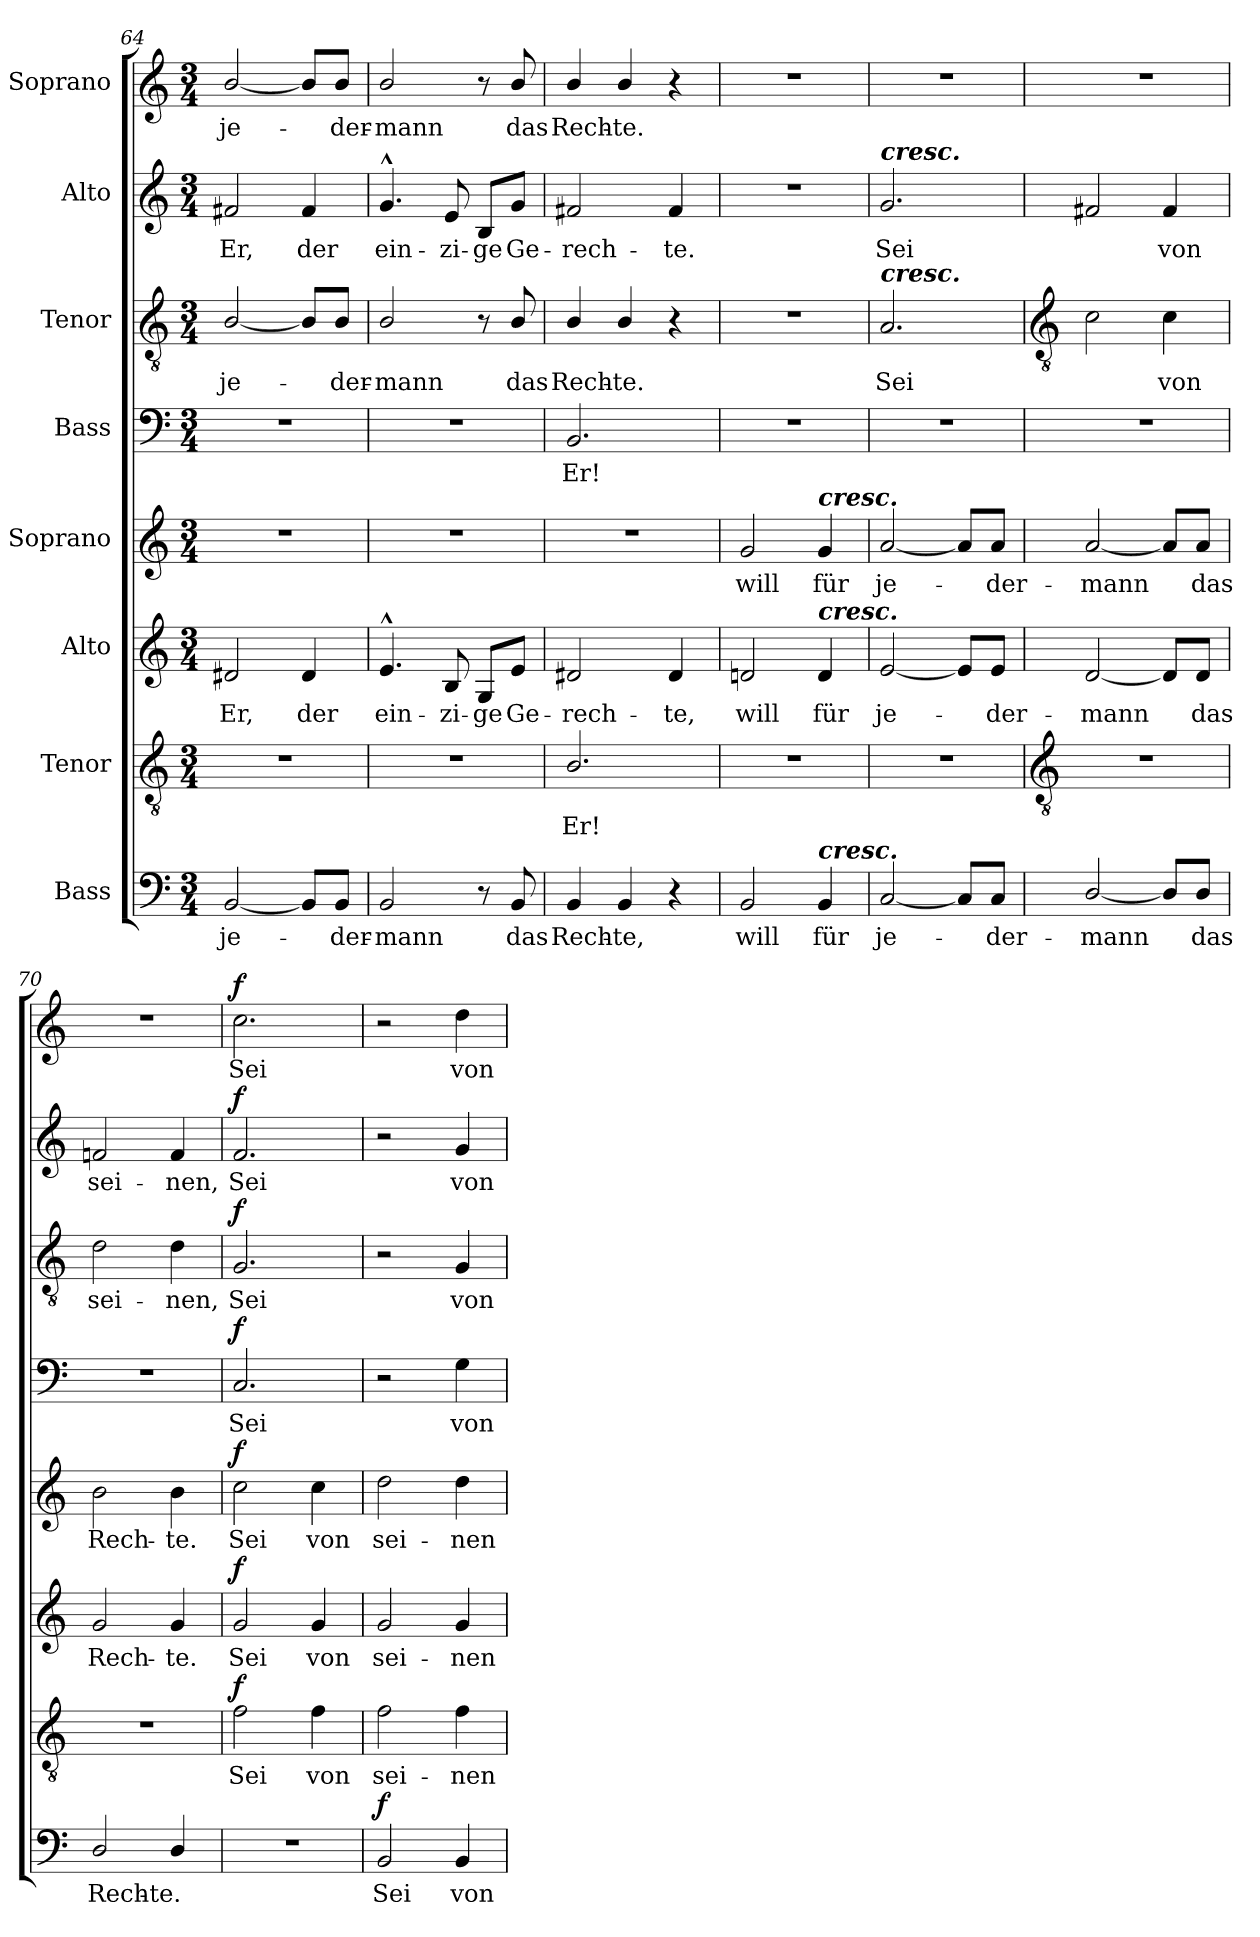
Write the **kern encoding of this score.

**kern	**text	**dynam	**kern	**text	**dynam	**kern	**text	**dynam	**kern	**text	**dynam	**kern	**text	**dynam	**kern	**text	**dynam	**kern	**text	**dynam	**kern	**text	**dynam
*part8	*part8	*part8	*part7	*part7	*part7	*part6	*part6	*part6	*part5	*part5	*part5	*part4	*part4	*part4	*part3	*part3	*part3	*part2	*part2	*part2	*part1	*part1	*part1
*staff8	*staff8	*staff8	*staff7	*staff7	*staff7	*staff6	*staff6	*staff6	*staff5	*staff5	*staff5	*staff4	*staff4	*staff4	*staff3	*staff3	*staff3	*staff2	*staff2	*staff2	*staff1	*staff1	*staff1
*I"Bass	*	*	*I"Tenor	*	*	*I"Alto	*	*	*I"Soprano	*	*	*I"Bass	*	*	*I"Tenor	*	*	*I"Alto	*	*	*I"Soprano	*	*
*clefF4	*	*	*clefGv2	*	*	*clefG2	*	*	*clefG2	*	*	*clefF4	*	*	*clefGv2	*	*	*clefG2	*	*	*clefG2	*	*
*k[]	*	*	*k[]	*	*	*k[]	*	*	*k[]	*	*	*k[]	*	*	*k[]	*	*	*k[]	*	*	*k[]	*	*
*C:	*	*	*C:	*	*	*C:	*	*	*C:	*	*	*C:	*	*	*C:	*	*	*C:	*	*	*C:	*	*
*M3/4	*	*	*M3/4	*	*	*M3/4	*	*	*M3/4	*	*	*M3/4	*	*	*M3/4	*	*	*M3/4	*	*	*M3/4	*	*
=64	=64	=64	=64	=64	=64	=64	=64	=64	=64	=64	=64	=64	=64	=64	=64	=64	=64	=64	=64	=64	=64	=64	=64
!	!LO:LY:b	!	!LO:N:vis=1	!	!	!	!LO:LY:b	!	!LO:N:vis=1	!	!	!LO:N:vis=1	!	!	!	!LO:LY:b	!	!	!LO:LY:b	!	!	!LO:LY:b	!
[2BB	je-	.	2.r	.	.	2d#X	Er,	.	2.r	.	.	2.r	.	.	[2B/	je-	.	2f#X	Er,	.	[2b/	je-	.
!	!	!	!	!	!	!	!LO:LY:b	!	!	!	!	!	!	!	!	!	!	!	!LO:LY:b	!	!	!	!
8BB/L]	.	.	.	.	.	4d#	der	.	.	.	.	.	.	.	8B/L]	.	.	4f#	der	.	8b/L]	.	.
!	!LO:LY:b	!	!	!	!	!	!	!	!	!	!	!	!	!	!	!LO:LY:b	!	!	!	!	!	!LO:LY:b	!
8BB/J	der-	.	.	.	.	.	.	.	.	.	.	.	.	.	8B/J	der-	.	.	.	.	8b/J	der-	.
=65	=65	=65	=65	=65	=65	=65	=65	=65	=65	=65	=65	=65	=65	=65	=65	=65	=65	=65	=65	=65	=65	=65	=65
!	!LO:LY:b	!	!LO:N:vis=1	!	!	!	!LO:LY:b	!	!LO:N:vis=1	!	!	!LO:N:vis=1	!	!	!	!LO:LY:b	!	!	!LO:LY:b	!	!	!LO:LY:b	!
2BB	-mann	.	2.r	.	.	4.e^^	ein-	.	2.r	.	.	2.r	.	.	2B/	-mann	.	4.g^^	ein-	.	2b/	-mann	.
!	!	!	!	!	!	!	!LO:LY:b	!	!	!	!	!	!	!	!	!	!	!	!LO:LY:b	!	!	!	!
.	.	.	.	.	.	8B	-zi-	.	.	.	.	.	.	.	.	.	.	8e	-zi-	.	.	.	.
!	!	!	!	!	!	!	!LO:LY:b	!	!	!	!	!	!	!	!	!	!	!	!LO:LY:b	!	!	!	!
8r	.	.	.	.	.	8G/L	-ge	.	.	.	.	.	.	.	8r	.	.	8B/L	-ge	.	8r	.	.
!	!LO:LY:b	!	!	!	!	!	!LO:LY:b	!	!	!	!	!	!	!	!	!LO:LY:b	!	!	!LO:LY:b	!	!	!LO:LY:b	!
8BB	das	.	.	.	.	8e/J	Ge-	.	.	.	.	.	.	.	8B/	das	.	8g/J	Ge-	.	8b/	das	.
=66	=66	=66	=66	=66	=66	=66	=66	=66	=66	=66	=66	=66	=66	=66	=66	=66	=66	=66	=66	=66	=66	=66	=66
!	!LO:LY:b	!	!	!LO:LY:b	!	!	!LO:LY:b	!	!LO:N:vis=1	!	!	!	!LO:LY:b	!	!	!LO:LY:b	!	!	!LO:LY:b	!	!	!LO:LY:b	!
4BB	Rech-	.	2.B/	Er!	.	2d#X	-rech-	.	2.r	.	.	2.BB	Er!	.	4B/	Rech-	.	2f#X	-rech-	.	4b/	Rech-	.
!	!LO:LY:b	!	!	!	!	!	!	!	!	!	!	!	!	!	!	!LO:LY:b	!	!	!	!	!	!LO:LY:b	!
4BB	-te,	.	.	.	.	.	.	.	.	.	.	.	.	.	4B/	-te.	.	.	.	.	4b/	-te.	.
!	!	!	!	!	!	!	!LO:LY:b	!	!	!	!	!	!	!	!	!	!	!	!LO:LY:b	!	!	!	!
4r	.	.	.	.	.	4d#	-te,	.	.	.	.	.	.	.	4r	.	.	4f#	-te.	.	4r	.	.
=67	=67	=67	=67	=67	=67	=67	=67	=67	=67	=67	=67	=67	=67	=67	=67	=67	=67	=67	=67	=67	=67	=67	=67
!	!LO:LY:b	!	!LO:N:vis=1	!	!	!	!LO:LY:b	!	!	!LO:LY:b	!	!LO:N:vis=1	!	!	!LO:N:vis=1	!	!	!LO:N:vis=1	!	!	!LO:N:vis=1	!	!
2BB	will	.	2.r	.	.	2dn	will	.	2g	will	.	2.r	.	.	2.r	.	.	2.r	.	.	2.r	.	.
!	!	!	!	!	!	!	!	!	!LO:TX:a:Bi:t=cresc.	!	!	!	!	!	!	!	!	!	!	!	!	!	!
!	!	!	!	!	!	!LO:TX:a:Bi:t=cresc.	!	!	!	!	!	!	!	!	!	!	!	!	!	!	!	!	!
!LO:TX:a:Bi:t=cresc.	!	!	!	!	!	!	!	!	!	!	!	!	!	!	!	!	!	!	!	!	!	!	!
!	!LO:LY:b	!	!	!	!	!	!LO:LY:b	!	!	!LO:LY:b	!	!	!	!	!	!	!	!	!	!	!	!	!
4BB	für	.	.	.	.	4d	für	.	4g	für	.	.	.	.	.	.	.	.	.	.	.	.	.
=68	=68	=68	=68	=68	=68	=68	=68	=68	=68	=68	=68	=68	=68	=68	=68	=68	=68	=68	=68	=68	=68	=68	=68
!	!	!	!	!	!	!	!	!	!	!	!	!	!	!	!	!	!	!LO:TX:a:Bi:t=cresc.	!	!	!	!	!
!	!	!	!	!	!	!	!	!	!	!	!	!	!	!	!LO:TX:a:Bi:t=cresc.	!	!	!	!	!	!	!	!
!	!LO:LY:b	!	!LO:N:vis=1	!	!	!	!LO:LY:b	!	!	!LO:LY:b	!	!LO:N:vis=1	!	!	!	!LO:LY:b	!	!	!LO:LY:b	!	!LO:N:vis=1	!	!
[2C	je-	.	2.r	.	.	[2e	je-	.	[2a	je-	.	2.r	.	.	2.A	Sei	.	2.g	Sei	.	2.r	.	.
8C/L]	.	.	.	.	.	8e/L]	.	.	8a/L]	.	.	.	.	.	.	.	.	.	.	.	.	.	.
!	!LO:LY:b	!	!	!	!	!	!LO:LY:b	!	!	!LO:LY:b	!	!	!	!	!	!	!	!	!	!	!	!	!
8C/J	der-	.	.	.	.	8e/J	der-	.	8a/J	der-	.	.	.	.	.	.	.	.	.	.	.	.	.
!!LO:LB:g=z
=69	=69	=69	=69	=69	=69	=69	=69	=69	=69	=69	=69	=69	=69	=69	=69	=69	=69	=69	=69	=69	=69	=69	=69
*	*	*	*clefGv2	*	*	*	*	*	*	*	*	*	*	*	*clefGv2	*	*	*	*	*	*	*	*
!	!LO:LY:b	!	!LO:N:vis=1	!	!	!	!LO:LY:b	!	!	!LO:LY:b	!	!LO:N:vis=1	!	!	!	!	!	!	!	!	!LO:N:vis=1	!	!
[2D/	-mann	.	2.r	.	.	[2d	-mann	.	[2a	-mann	.	2.r	.	.	2c	.	.	2f#X	.	.	2.r	.	.
!	!	!	!	!	!	!	!	!	!	!	!	!	!	!	!	!LO:LY:b	!	!	!LO:LY:b	!	!	!	!
8D/L]	.	.	.	.	.	8d/L]	.	.	8a/L]	.	.	.	.	.	4c	von	.	4f#	von	.	.	.	.
!	!LO:LY:b	!	!	!	!	!	!LO:LY:b	!	!	!LO:LY:b	!	!	!	!	!	!	!	!	!	!	!	!	!
8D/J	das	.	.	.	.	8d/J	das	.	8a/J	das	.	.	.	.	.	.	.	.	.	.	.	.	.
=70	=70	=70	=70	=70	=70	=70	=70	=70	=70	=70	=70	=70	=70	=70	=70	=70	=70	=70	=70	=70	=70	=70	=70
!	!LO:LY:b	!	!LO:N:vis=1	!	!	!	!LO:LY:b	!	!	!LO:LY:b	!	!LO:N:vis=1	!	!	!	!LO:LY:b	!	!	!LO:LY:b	!	!LO:N:vis=1	!	!
2D/	Rech-	.	2.r	.	.	2g	Rech-	.	2b	Rech-	.	2.r	.	.	2d	sei-	.	2fn	sei-	.	2.r	.	.
!	!LO:LY:b	!	!	!	!	!	!LO:LY:b	!	!	!LO:LY:b	!	!	!	!	!	!LO:LY:b	!	!	!LO:LY:b	!	!	!	!
4D/	-te.	.	.	.	.	4g	-te.	.	4b	-te.	.	.	.	.	4d	-nen,	.	4f	-nen,	.	.	.	.
=71	=71	=71	=71	=71	=71	=71	=71	=71	=71	=71	=71	=71	=71	=71	=71	=71	=71	=71	=71	=71	=71	=71	=71
!LO:N:vis=1	!	!	!	!LO:LY:b	!LO:DY:b	!	!LO:LY:b	!LO:DY:b	!	!LO:LY:b	!LO:DY:b	!	!LO:LY:b	!LO:DY:b	!	!LO:LY:b	!LO:DY:b	!	!LO:LY:b	!LO:DY:b	!	!LO:LY:b	!LO:DY:b
2.r	.	.	2f	Sei	f	2g	Sei	f	2cc	Sei	f	2.C	Sei	f	2.G	Sei	f	2.f	Sei	f	2.cc	Sei	f
!	!	!	!	!LO:LY:b	!	!	!LO:LY:b	!	!	!LO:LY:b	!	!	!	!	!	!	!	!	!	!	!	!	!
.	.	.	4f	von	.	4g	von	.	4cc	von	.	.	.	.	.	.	.	.	.	.	.	.	.
=72	=72	=72	=72	=72	=72	=72	=72	=72	=72	=72	=72	=72	=72	=72	=72	=72	=72	=72	=72	=72	=72	=72	=72
!	!LO:LY:b	!LO:DY:b	!	!LO:LY:b	!	!	!LO:LY:b	!	!	!LO:LY:b	!	!	!	!	!	!	!	!	!	!	!	!	!
2BB	Sei	f	2f	sei-	.	2g	sei-	.	2dd	sei-	.	2r	.	.	2r	.	.	2r	.	.	2r	.	.
!	!LO:LY:b	!	!	!LO:LY:b	!	!	!LO:LY:b	!	!	!LO:LY:b	!	!	!LO:LY:b	!	!	!LO:LY:b	!	!	!LO:LY:b	!	!	!LO:LY:b	!
4BB	von	.	4f	-nen	.	4g	-nen	.	4dd	-nen	.	4G	von	.	4G	von	.	4g	von	.	4dd	von	.
=	=	=	=	=	=	=	=	=	=	=	=	=	=	=	=	=	=	=	=	=	=	=	=
*-	*-	*-	*-	*-	*-	*-	*-	*-	*-	*-	*-	*-	*-	*-	*-	*-	*-	*-	*-	*-	*-	*-	*-
